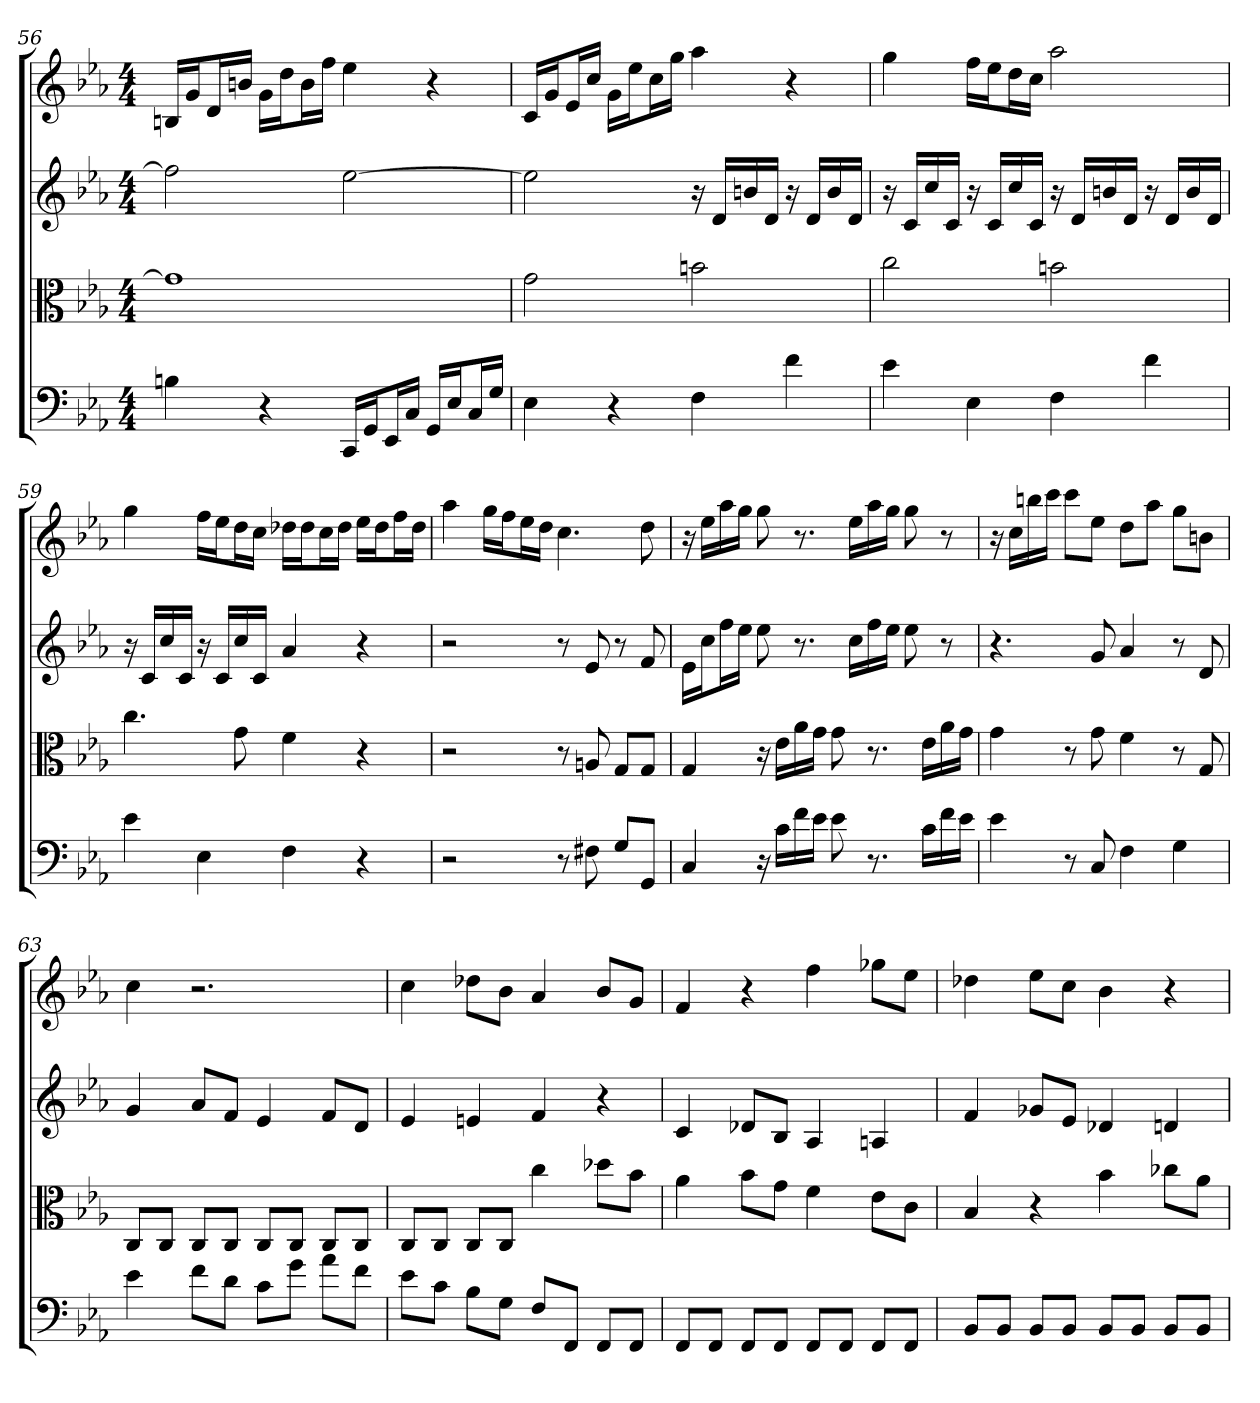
**kern	**kern	**kern	**kern
*part4	*part3	*part2	*part1
*staff4	*staff3	*staff2	*staff1
*clefF4	*clefC3	*	*
*k[b-e-a-]	*k[b-e-a-]	*k[b-e-a-]	*k[b-e-a-]
*E-:	*E-:	*E-:	*E-:
*M4/4	*M4/4	*M4/4	*M4/4
=56	=56	=56	=56
4Bn	1g]	2ff]	16BnLL
.	.	.	16gJ
.	.	.	16dL
.	.	.	16bnJJ
4r	.	.	16gLL
.	.	.	16ddJ
.	.	.	16bL
.	.	.	16ffJJ
16CC/LL	.	[2ee-	4ee-
16GG/J	.	.	.
16EE-/L	.	.	.
16C/JJ	.	.	.
16GG/LL	.	.	4r
16E-/J	.	.	.
16C/L	.	.	.
16G/JJ	.	.	.
=57	=57	=57	=57
4E-	2g	2ee-]	16cLL
.	.	.	16gJ
.	.	.	16e-L
.	.	.	16ccJJ
4r	.	.	16gLL
.	.	.	16ee-J
.	.	.	16ccL
.	.	.	16ggJJ
4F	2bn	16r	4aa-
.	.	16dLL	.
.	.	16bn	.
.	.	16dJJ	.
4f	.	16r	4r
.	.	16dLL	.
.	.	16b	.
.	.	16dJJ	.
=58	=58	=58	=58
4e-	2cc	16r	4gg
.	.	16cLL	.
.	.	16cc	.
.	.	16cJJ	.
4E-	.	16r	16ffLL
.	.	16cLL	16ee-J
.	.	16cc	16ddL
.	.	16cJJ	16ccJJ
4F	2bn	16r	2aa-
.	.	16dLL	.
.	.	16bn	.
.	.	16dJJ	.
4f	.	16r	.
.	.	16dLL	.
.	.	16b	.
.	.	16dJJ	.
=59	=59	=59	=59
4e-	4.cc	16r	4gg
.	.	16cLL	.
.	.	16cc	.
.	.	16cJJ	.
4E-	.	16r	16ffLL
.	.	16cLL	16ee-J
.	8g	16cc	16ddL
.	.	16cJJ	16ccJJ
4F	4f	4a-	16dd-XLL
.	.	.	16dd-J
.	.	.	16ccL
.	.	.	16dd-JJ
4r	4r	4r	16ee-LL
.	.	.	16dd-J
.	.	.	16ffL
.	.	.	16dd-JJ
=60	=60	=60	=60
2r	2r	2r	4aa-
.	.	.	16ggLL
.	.	.	16ffJ
.	.	.	16ee-L
.	.	.	16ddJJ
8r	8r	8r	4.cc
8F#X	8An	8e-	.
8G/L	8G/L	8r	.
8GG/J	8G/J	8f	8dd
=61	=61	=61	=61
4C	4G	16e-LL	16r
.	.	16ccJ	16ee-LL
.	.	16ffL	16aa-
.	.	16ee-JJ	16ggJJ
16r	16r	8ee-	8gg
16c\LL	16e-\LL	.	.
16f\	16a-\	8.r	8.r
16e-\JJ	16g\JJ	.	.
8e-	8g	.	.
.	.	16ccLL	16ee-LL
8.r	8.r	16ff	16aa-
.	.	16ee-JJ	16ggJJ
.	.	8ee-	8gg
16c\LL	16e-\LL	.	.
16f\	16a-\	8r	8r
16e-\JJ	16g\JJ	.	.
=62	=62	=62	=62
4e-	4g	4.r	16r
.	.	.	16ccLL
.	.	.	16bbn
.	.	.	16cccJJ
8r	8r	.	8cccL
8C	8g	8g	8ee-J
4F	4f	4a-	8ddL
.	.	.	8aa-J
4G	8r	8r	8ggL
.	8G	8d	8bnJ
=63	=63	=63	=63
4e-	8C/L	4g	4cc
.	8C/J	.	.
8f\L	8C/L	8a-L	2.r
8d\J	8C/J	8fJ	.
8c\L	8C/L	4e-	.
8g\J	8C/J	.	.
8a-\L	8C/L	8fL	.
8f\J	8C/J	8dJ	.
=64	=64	=64	=64
8e-\L	8C/L	4e-	4cc
8c\J	8C/J	.	.
8B-\L	8C/L	4en	8dd-XL
8G\J	8C/J	.	8b-J
8F/L	4cc	4f	4a-
8FF/J	.	.	.
8FF/L	8dd-X\L	4r	8b-L
8FF/J	8b-\J	.	8gJ
=65	=65	=65	=65
8FF/L	4a-	4c	4f
8FF/J	.	.	.
8FF/L	8b-\L	8d-XL	4r
8FF/J	8g\J	8B-J	.
8FF/L	4f	4A-	4ff
8FF/J	.	.	.
8FF/L	8e-\L	4An	8gg-XL
8FF/J	8c\J	.	8ee-J
=66	=66	=66	=66
8BB-/L	4B-	4f	4dd-X
8BB-/J	.	.	.
8BB-/L	4r	8g-XL	8ee-L
8BB-/J	.	8e-J	8ccJ
8BB-/L	4b-	4d-X	4b-
8BB-/J	.	.	.
8BB-/L	8cc-X\L	4dn	4r
8BB-/J	8a-\J	.	.
=	=	=	=
*-	*-	*-	*-
